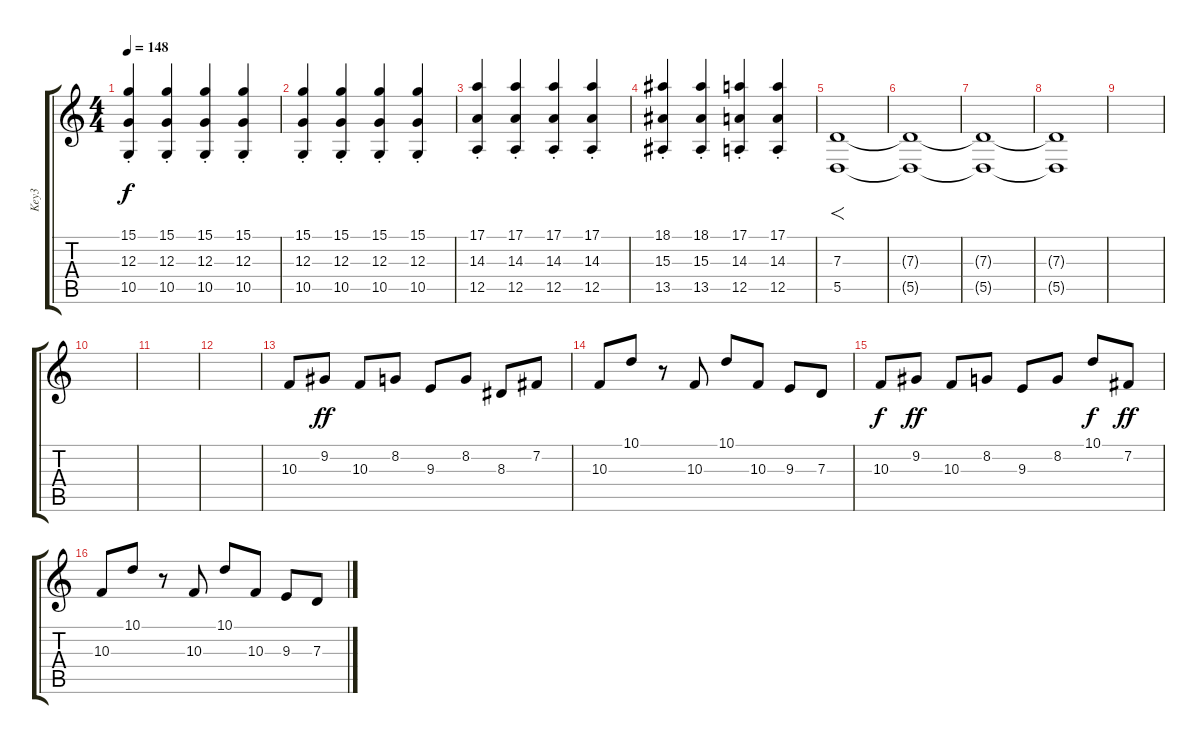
\track ("Key3" "Key3") {instrument stringensemble1}
\staff {score tabs}
\tuning (E4 B3 G3 D3 A2 D2) {hide}
\ts (4 4)
\tempo 148
\clef g2
\ks c
(15.1 12.3 10.5{st}).4{dy f} (15.1{st} 12.3{st} 10.5{st}).4 (15.1{st} 12.3{st} 10.5{st}).4 (15.1{st} 12.3{st} 10.5{st}).4 |
(15.1{st} 12.3{st} 10.5{st}).4 (15.1{st} 12.3{st} 10.5{st}).4 (15.1{st} 12.3{st} 10.5{st}).4 (15.1{st} 12.3{st} 10.5{st}).4 |
(17.1{st} 14.3{st} 12.5{st}).4 (17.1{st} 14.3{st} 12.5{st}).4 (17.1{st} 14.3{st} 12.5{st}).4 (17.1{st} 14.3{st} 12.5{st}).4 |
(18.1{st} 15.3{st} 13.5{st}).4 (18.1{st} 15.3{st} 13.5{st}).4 (17.1{st} 14.3{st} 12.5{st}).4 (17.1{st} 14.3{st} 12.5{st}).4 |
(7.3 5.5).1{f volume 9} |
(7.3{t} 5.5{t}).1 |
(7.3{t} 5.5{t}).1 |
(7.3{t} 5.5{t}).1 |
|
|
|
|
10.3.8{volume 6 instrument recorder} 9.2.8{dy ff} 10.3.8 8.2.8 9.3.8 8.2.8 8.3.8 7.2.8 |
10.3.8 10.1.8 r.8 10.3.8 10.1.8 10.3.8 9.3.8 7.3.8 |
10.3.8{dy f} 9.2.8{dy ff} 10.3.8 8.2.8 9.3.8 8.2.8 10.1.8{dy f} 7.2.8{dy ff} |
10.3.8 10.1.8 r.8 10.3.8 10.1.8 10.3.8 9.3.8 7.3.8
